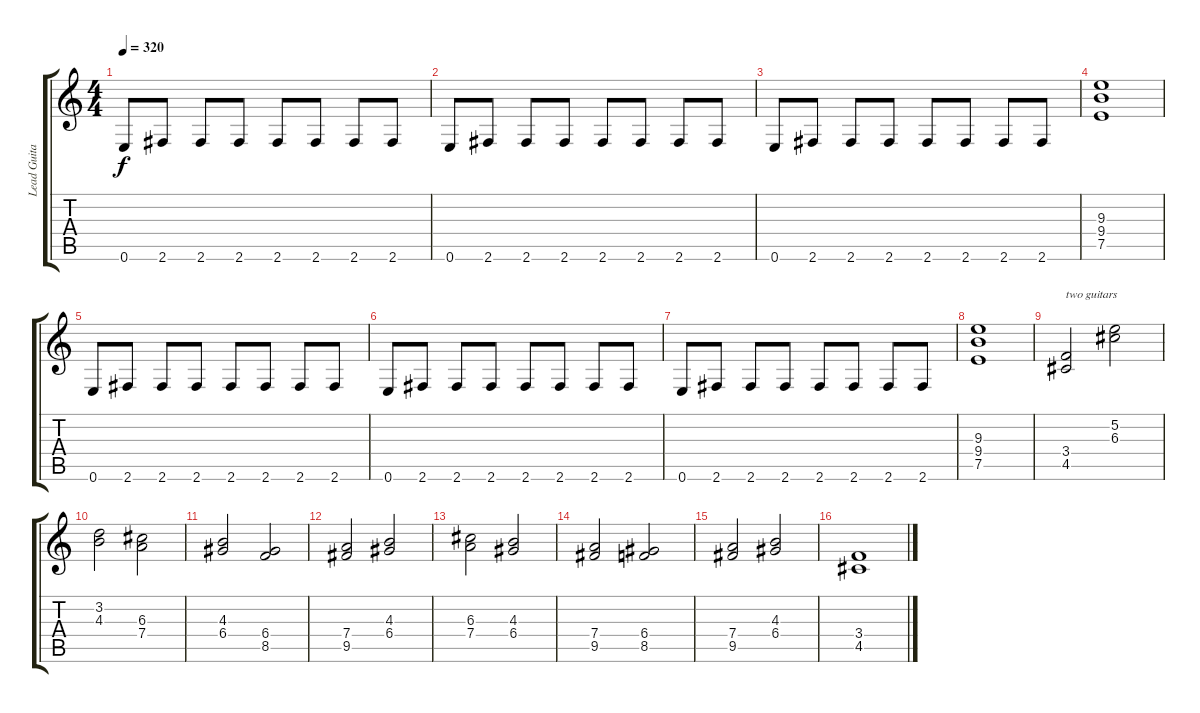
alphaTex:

\track ("Lead Guitar" "Lead Guita") {instrument distortionguitar}
\staff {score tabs}
\tuning (E4 B3 G3 D3 A2 E2) {hide}
\ts (4 4)
\tempo 320
\clef g2
\ks c
0.6.8{dy f} 2.6.8 2.6.8 2.6.8 2.6.8 2.6.8 2.6.8 2.6.8 |
0.6.8 2.6.8 2.6.8 2.6.8 2.6.8 2.6.8 2.6.8 2.6.8 |
0.6.8 2.6.8 2.6.8 2.6.8 2.6.8 2.6.8 2.6.8 2.6.8 |
(9.3 9.4 7.5).1 |
0.6.8 2.6.8 2.6.8 2.6.8 2.6.8 2.6.8 2.6.8 2.6.8 |
0.6.8 2.6.8 2.6.8 2.6.8 2.6.8 2.6.8 2.6.8 2.6.8 |
0.6.8 2.6.8 2.6.8 2.6.8 2.6.8 2.6.8 2.6.8 2.6.8 |
(9.3 9.4 7.5).1 |
(3.4 4.5).2{txt "two guitars"} (5.2 6.3).2 |
(3.2 4.3).2 (6.3 7.4).2 |
(4.3 6.4).2 (6.4 8.5).2 |
(7.4 9.5).2 (4.3 6.4).2 |
(6.3 7.4).2 (4.3 6.4).2 |
(7.4 9.5).2 (6.4 8.5).2 |
(7.4 9.5).2 (4.3 6.4).2 |
(3.4 4.5).1
